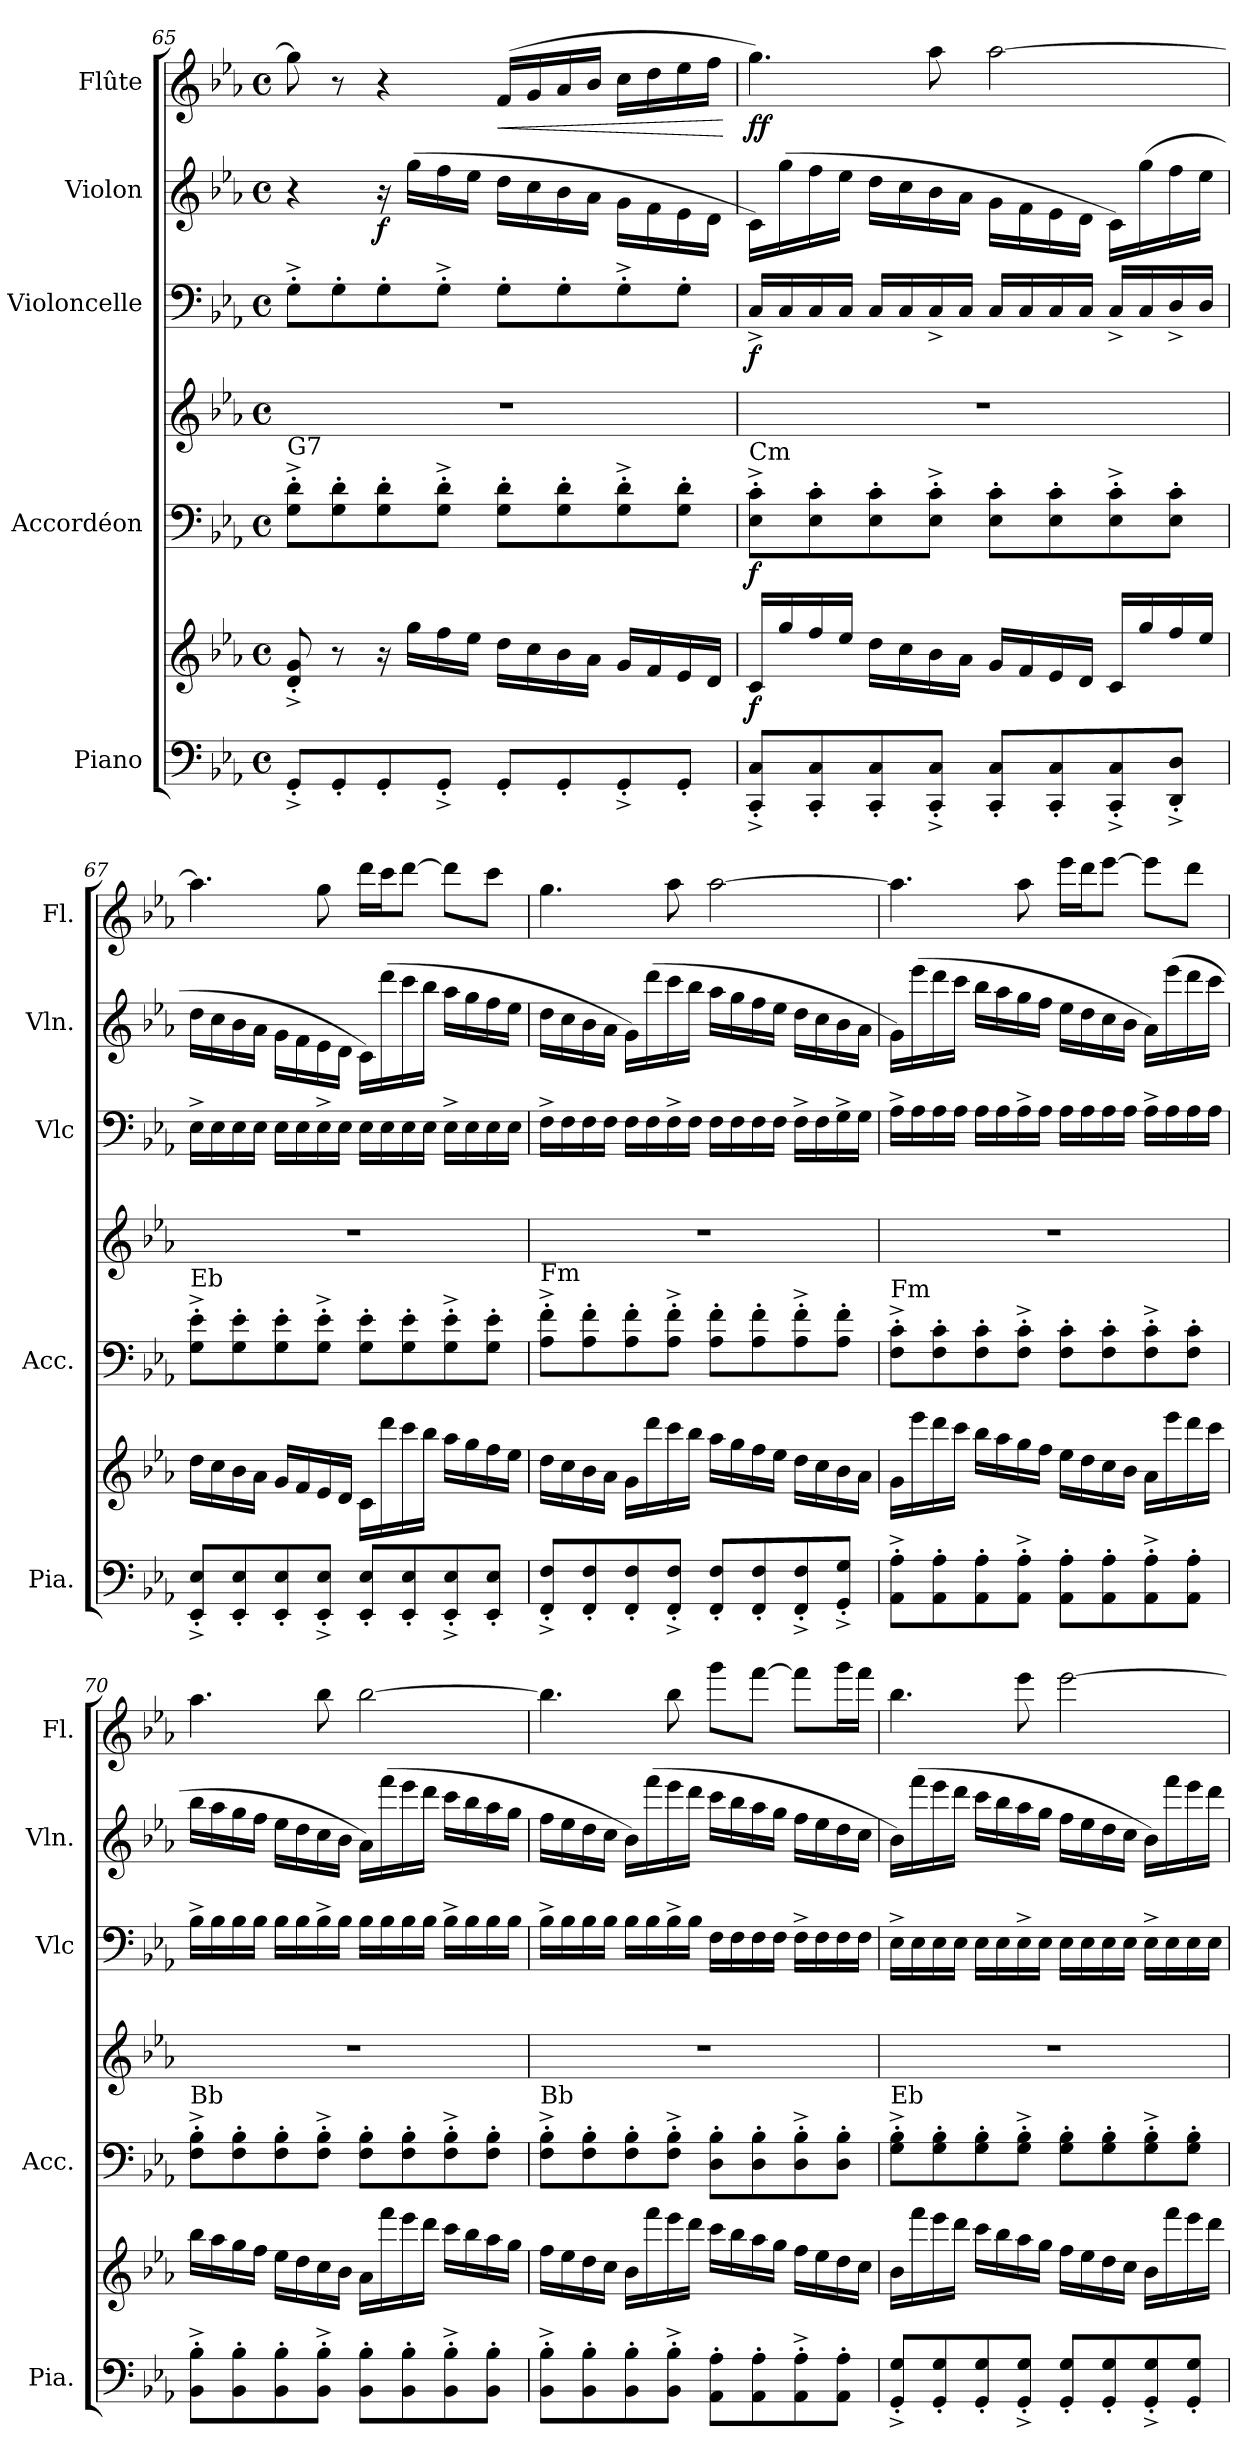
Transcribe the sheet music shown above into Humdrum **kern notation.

**kern	**kern	**dynam	**kern	**kern	**dynam	**kern	**dynam	**kern	**dynam	**kern	**dynam
*part5	*part5	*part5	*part4	*part4	*part4	*part3	*part3	*part2	*part2	*part1	*part1
*staff7	*staff6	*staff6/7	*staff5	*staff4	*staff4/5	*staff3	*staff3	*staff2	*staff2	*staff1	*staff1
*I"Piano	*	*	*I"Accordéon	*	*	*I"Violoncelle	*	*I"Violon	*	*I"Flûte	*
*I'Pia.	*	*	*I'Acc.	*	*	*I'Vlc	*	*I'Vln.	*	*I'Fl.	*
!!LO:PB:g=z
*clefF4	*clefG2	*	*clefF4	*clefG2	*	*clefF4	*	*clefG2	*	*clefG2	*
*k[b-e-a-]	*k[b-e-a-]	*	*k[b-e-a-]	*k[b-e-a-]	*	*k[b-e-a-]	*	*k[b-e-a-]	*	*k[b-e-a-]	*
*M4/4	*M4/4	*	*M4/4	*M4/4	*	*M4/4	*	*M4/4	*	*M4/4	*
*met(c)	*met(c)	*	*met(c)	*met(c)	*	*met(c)	*	*met(c)	*	*met(c)	*
=65	=65	=65	=65	=65	=65	=65	=65	=65	=65	=65	=65
!	!	!	!LO:TX:a:t=G7	!	!	!	!	!	!	!	!
8GG^'/L	8d/^' 8g/^'	.	8G\^' 8d\^'L	1r	.	8G^'\L	.	4r	.	8gg\]	.
8GG'/	8r	.	8G\' 8d\'	.	.	8G'\	.	.	.	8r	.
!	!	!	!	!	!	!	!	!	!LO:DY:b	!	!
8GG'/	16r	.	8G\' 8d\'	.	.	8G'\	.	16r	f	4r	.
.	16gg\LL	.	.	.	.	.	.	(16gg\LL	.	.	.
8GG^'/J	16ff\	.	8G\^' 8d\^'J	.	.	8G^'\J	.	16ff\	.	.	.
.	16ee-\JJ	.	.	.	.	.	.	16ee-\JJ	.	.	.
!	!	!	!	!	!	!	!	!	!	!	!LO:HP:b
8GG'/L	16dd\LL	.	8G\' 8d\'L	.	.	8G'\L	.	16dd\LL	.	(16f/LL	<
.	16cc\	.	.	.	.	.	.	16cc\	.	16g/	.
8GG'/	16b-\	.	8G\' 8d\'	.	.	8G'\	.	16b-\	.	16a-/	.
.	16a-\JJ	.	.	.	.	.	.	16a-\JJ	.	16b-/JJ	.
8GG^'/	16g/LL	.	8G\^' 8d\^'	.	.	8G^'\	.	16g\LL	.	16cc\LL	.
.	16f/	.	.	.	.	.	.	16f\	.	16dd\	.
8GG'/J	16e-/	.	8G\' 8d\'J	.	.	8G'\J	.	16e-\	.	16ee-\	.
.	16d/JJ	.	.	.	.	.	.	16d\JJ	.	16ff\JJ	.
.	.	.	.	.	.	.	.	.	.	.	[
=66	=66	=66	=66	=66	=66	=66	=66	=66	=66	=66	=66
!	!	!	!LO:TX:a:t=Cm	!	!	!	!	!	!	!	!
!	!	!LO:DY:b	!	!	!LO:DY:b=2	!	!LO:DY:b	!	!	!	!LO:DY:b
8CC/^' 8C/^'L	16c/LL	f	8E-\^' 8c\^'L	1r	f	16C^/LL	f	16c\LL)	.	4.gg\)	ff
.	16gg/	.	.	.	.	16C/	.	(16gg\	.	.	.
8CC/' 8C/'	16ff/	.	8E-\' 8c\'	.	.	16C/	.	16ff\	.	.	.
.	16ee-/JJ	.	.	.	.	16C/JJ	.	16ee-\JJ	.	.	.
8CC/' 8C/'	16dd\LL	.	8E-\' 8c\'	.	.	16C/LL	.	16dd\LL	.	.	.
.	16cc\	.	.	.	.	16C/	.	16cc\	.	.	.
8CC/^' 8C/^'J	16b-\	.	8E-\^' 8c\^'J	.	.	16C^/	.	16b-\	.	8aa-\	.
.	16a-\JJ	.	.	.	.	16C/JJ	.	16a-\JJ	.	.	.
8CC/' 8C/'L	16g/LL	.	8E-\' 8c\'L	.	.	16C/LL	.	16g\LL	.	[2aa-\	.
.	16f/	.	.	.	.	16C/	.	16f\	.	.	.
8CC/' 8C/'	16e-/	.	8E-\' 8c\'	.	.	16C/	.	16e-\	.	.	.
.	16d/JJ	.	.	.	.	16C/JJ	.	16d\JJ	.	.	.
8CC/^' 8C/^'	16c/LL	.	8E-\^' 8c\^'	.	.	16C^/LL	.	16c\LL)	.	.	.
.	16gg/	.	.	.	.	16C/	.	(16gg\	.	.	.
8DD/^' 8D/^'J	16ff/	.	8E-\' 8c\'J	.	.	16D^/	.	16ff\	.	.	.
.	16ee-/JJ	.	.	.	.	16D/JJ	.	16ee-\JJ	.	.	.
=67	=67	=67	=67	=67	=67	=67	=67	=67	=67	=67	=67
!	!	!	!LO:TX:a:t=Eb	!	!	!	!	!	!	!	!
8EE-/^' 8E-/^'L	16dd\LL	.	8G\^' 8e-\^'L	1r	.	16E-^\LL	.	16dd\LL	.	4.aa-\]	.
.	16cc\	.	.	.	.	16E-\	.	16cc\	.	.	.
8EE-/' 8E-/'	16b-\	.	8G\' 8e-\'	.	.	16E-\	.	16b-\	.	.	.
.	16a-\JJ	.	.	.	.	16E-\JJ	.	16a-\JJ	.	.	.
8EE-/' 8E-/'	16g/LL	.	8G\' 8e-\'	.	.	16E-\LL	.	16g\LL	.	.	.
.	16f/	.	.	.	.	16E-\	.	16f\	.	.	.
8EE-/^' 8E-/^'J	16e-/	.	8G\^' 8e-\^'J	.	.	16E-^\	.	16e-\	.	8gg\	.
.	16d/JJ	.	.	.	.	16E-\JJ	.	16d\JJ	.	.	.
8EE-/' 8E-/'L	16c\LL	.	8G\' 8e-\'L	.	.	16E-\LL	.	16c\LL)	.	16ddd\LL	.
.	16ddd\	.	.	.	.	16E-\	.	(16ddd\	.	16ccc\J	.
8EE-/' 8E-/'	16ccc\	.	8G\' 8e-\'	.	.	16E-\	.	16ccc\	.	[8ddd\J	.
.	16bb-\JJ	.	.	.	.	16E-\JJ	.	16bb-\JJ	.	.	.
8EE-/^' 8E-/^'	16aa-\LL	.	8G\^' 8e-\^'	.	.	16E-^\LL	.	16aa-\LL	.	8ddd\L]	.
.	16gg\	.	.	.	.	16E-\	.	16gg\	.	.	.
8EE-/' 8E-/'J	16ff\	.	8G\' 8e-\'J	.	.	16E-\	.	16ff\	.	8ccc\J	.
.	16ee-\JJ	.	.	.	.	16E-\JJ	.	16ee-\JJ	.	.	.
!!LO:LB:g=z
=68	=68	=68	=68	=68	=68	=68	=68	=68	=68	=68	=68
!	!	!	!LO:TX:a:t=Fm	!	!	!	!	!	!	!	!
8FF/^' 8F/^'L	16dd\LL	.	8A-\^' 8f\^'L	1r	.	16F^\LL	.	16dd\LL	.	4.gg\	.
.	16cc\	.	.	.	.	16F\	.	16cc\	.	.	.
8FF/' 8F/'	16b-\	.	8A-\' 8f\'	.	.	16F\	.	16b-\	.	.	.
.	16a-\JJ	.	.	.	.	16F\JJ	.	16a-\JJ	.	.	.
8FF/' 8F/'	16g\LL	.	8A-\' 8f\'	.	.	16F\LL	.	16g\LL)	.	.	.
.	16ddd\	.	.	.	.	16F\	.	(16ddd\	.	.	.
8FF/^' 8F/^'J	16ccc\	.	8A-\^' 8f\^'J	.	.	16F^\	.	16ccc\	.	8aa-\	.
.	16bb-\JJ	.	.	.	.	16F\JJ	.	16bb-\JJ	.	.	.
8FF/' 8F/'L	16aa-\LL	.	8A-\' 8f\'L	.	.	16F\LL	.	16aa-\LL	.	[2aa-\	.
.	16gg\	.	.	.	.	16F\	.	16gg\	.	.	.
8FF/' 8F/'	16ff\	.	8A-\' 8f\'	.	.	16F\	.	16ff\	.	.	.
.	16ee-\JJ	.	.	.	.	16F\JJ	.	16ee-\JJ	.	.	.
8FF/^' 8F/^'	16dd\LL	.	8A-\^' 8f\^'	.	.	16F^\LL	.	16dd\LL	.	.	.
.	16cc\	.	.	.	.	16F\	.	16cc\	.	.	.
8GG/^' 8G/^'J	16b-\	.	8A-\' 8f\'J	.	.	16G^\	.	16b-\	.	.	.
.	16a-\JJ	.	.	.	.	16G\JJ	.	16a-\JJ	.	.	.
=69	=69	=69	=69	=69	=69	=69	=69	=69	=69	=69	=69
!	!	!	!LO:TX:a:t=Fm	!	!	!	!	!	!	!	!
8AA-\^' 8A-\^'L	16g\LL	.	8F\^' 8c\^'L	1r	.	16A-^\LL	.	16g\LL)	.	4.aa-\]	.
.	16eee-\	.	.	.	.	16A-\	.	(16eee-\	.	.	.
8AA-\' 8A-\'	16ddd\	.	8F\' 8c\'	.	.	16A-\	.	16ddd\	.	.	.
.	16ccc\JJ	.	.	.	.	16A-\JJ	.	16ccc\JJ	.	.	.
8AA-\' 8A-\'	16bb-\LL	.	8F\' 8c\'	.	.	16A-\LL	.	16bb-\LL	.	.	.
.	16aa-\	.	.	.	.	16A-\	.	16aa-\	.	.	.
8AA-\^' 8A-\^'J	16gg\	.	8F\^' 8c\^'J	.	.	16A-^\	.	16gg\	.	8aa-\	.
.	16ff\JJ	.	.	.	.	16A-\JJ	.	16ff\JJ	.	.	.
8AA-\' 8A-\'L	16ee-\LL	.	8F\' 8c\'L	.	.	16A-\LL	.	16ee-\LL	.	16eee-\LL	.
.	16dd\	.	.	.	.	16A-\	.	16dd\	.	16ddd\J	.
8AA-\' 8A-\'	16cc\	.	8F\' 8c\'	.	.	16A-\	.	16cc\	.	[8eee-\J	.
.	16b-\JJ	.	.	.	.	16A-\JJ	.	16b-\JJ	.	.	.
8AA-\^' 8A-\^'	16a-\LL	.	8F\^' 8c\^'	.	.	16A-^\LL	.	16a-\LL)	.	8eee-\L]	.
.	16eee-\	.	.	.	.	16A-\	.	(16eee-\	.	.	.
8AA-\' 8A-\'J	16ddd\	.	8F\' 8c\'J	.	.	16A-\	.	16ddd\	.	8ddd\J	.
.	16ccc\JJ	.	.	.	.	16A-\JJ	.	16ccc\JJ	.	.	.
!!LO:PB:g=z
=70	=70	=70	=70	=70	=70	=70	=70	=70	=70	=70	=70
!	!	!	!LO:TX:a:t=Bb	!	!	!	!	!	!	!	!
8BB-\^' 8B-\^'L	16bb-\LL	.	8F\^' 8B-\^'L	1r	.	16B-^\LL	.	16bb-\LL	.	4.aa-\	.
.	16aa-\	.	.	.	.	16B-\	.	16aa-\	.	.	.
8BB-\' 8B-\'	16gg\	.	8F\' 8B-\'	.	.	16B-\	.	16gg\	.	.	.
.	16ff\JJ	.	.	.	.	16B-\JJ	.	16ff\JJ	.	.	.
8BB-\' 8B-\'	16ee-\LL	.	8F\' 8B-\'	.	.	16B-\LL	.	16ee-\LL	.	.	.
.	16dd\	.	.	.	.	16B-\	.	16dd\	.	.	.
8BB-\^' 8B-\^'J	16cc\	.	8F\^' 8B-\^'J	.	.	16B-^\	.	16cc\	.	8bb-\	.
.	16b-\JJ	.	.	.	.	16B-\JJ	.	16b-\JJ	.	.	.
8BB-\' 8B-\'L	16a-\LL	.	8F\' 8B-\'L	.	.	16B-\LL	.	16a-\LL)	.	[2bb-\	.
.	16fff\	.	.	.	.	16B-\	.	(16fff\	.	.	.
8BB-\' 8B-\'	16eee-\	.	8F\' 8B-\'	.	.	16B-\	.	16eee-\	.	.	.
.	16ddd\JJ	.	.	.	.	16B-\JJ	.	16ddd\JJ	.	.	.
8BB-\^' 8B-\^'	16ccc\LL	.	8F\^' 8B-\^'	.	.	16B-^\LL	.	16ccc\LL	.	.	.
.	16bb-\	.	.	.	.	16B-\	.	16bb-\	.	.	.
8BB-\' 8B-\'J	16aa-\	.	8F\' 8B-\'J	.	.	16B-\	.	16aa-\	.	.	.
.	16gg\JJ	.	.	.	.	16B-\JJ	.	16gg\JJ	.	.	.
=71	=71	=71	=71	=71	=71	=71	=71	=71	=71	=71	=71
!	!	!	!LO:TX:a:t=Bb	!	!	!	!	!	!	!	!
8BB-\^' 8B-\^'L	16ff\LL	.	8F\^' 8B-\^'L	1r	.	16B-^\LL	.	16ff\LL	.	4.bb-\]	.
.	16ee-\	.	.	.	.	16B-\	.	16ee-\	.	.	.
8BB-\' 8B-\'	16dd\	.	8F\' 8B-\'	.	.	16B-\	.	16dd\	.	.	.
.	16cc\JJ	.	.	.	.	16B-\JJ	.	16cc\JJ	.	.	.
8BB-\' 8B-\'	16b-\LL	.	8F\' 8B-\'	.	.	16B-\LL	.	16b-\LL)	.	.	.
.	16fff\	.	.	.	.	16B-\	.	(16fff\	.	.	.
8BB-\^' 8B-\^'J	16eee-\	.	8F\^' 8B-\^'J	.	.	16B-^\	.	16eee-\	.	8bb-\	.
.	16ddd\JJ	.	.	.	.	16B-\JJ	.	16ddd\JJ	.	.	.
8AA-\' 8A-\'L	16ccc\LL	.	8D\' 8B-\'L	.	.	16F\LL	.	16ccc\LL	.	8ggg\L	.
.	16bb-\	.	.	.	.	16F\	.	16bb-\	.	.	.
8AA-\' 8A-\'	16aa-\	.	8D\' 8B-\'	.	.	16F\	.	16aa-\	.	[8fff\J	.
.	16gg\JJ	.	.	.	.	16F\JJ	.	16gg\JJ	.	.	.
8AA-\^' 8A-\^'	16ff\LL	.	8D\^' 8B-\^'	.	.	16F^\LL	.	16ff\LL	.	8fff\L]	.
.	16ee-\	.	.	.	.	16F\	.	16ee-\	.	.	.
8AA-\' 8A-\'J	16dd\	.	8D\' 8B-\'J	.	.	16F\	.	16dd\	.	16ggg\L	.
.	16cc\JJ	.	.	.	.	16F\JJ	.	16cc\JJ	.	16fff\JJ	.
!!LO:LB:g=z
=72	=72	=72	=72	=72	=72	=72	=72	=72	=72	=72	=72
!	!	!	!LO:TX:a:t=Eb	!	!	!	!	!	!	!	!
8GG/^' 8G/^'L	16b-\LL	.	8G\^' 8B-\^'L	1r	.	16E-^\LL	.	16b-\LL)	.	4.bb-\	.
.	16fff\	.	.	.	.	16E-\	.	(16fff\	.	.	.
8GG/' 8G/'	16eee-\	.	8G\' 8B-\'	.	.	16E-\	.	16eee-\	.	.	.
.	16ddd\JJ	.	.	.	.	16E-\JJ	.	16ddd\JJ	.	.	.
8GG/' 8G/'	16ccc\LL	.	8G\' 8B-\'	.	.	16E-\LL	.	16ccc\LL	.	.	.
.	16bb-\	.	.	.	.	16E-\	.	16bb-\	.	.	.
8GG/^' 8G/^'J	16aa-\	.	8G\^' 8B-\^'J	.	.	16E-^\	.	16aa-\	.	8eee-\	.
.	16gg\JJ	.	.	.	.	16E-\JJ	.	16gg\JJ	.	.	.
8GG/' 8G/'L	16ff\LL	.	8G\' 8B-\'L	.	.	16E-\LL	.	16ff\LL	.	[2eee-\	.
.	16ee-\	.	.	.	.	16E-\	.	16ee-\	.	.	.
8GG/' 8G/'	16dd\	.	8G\' 8B-\'	.	.	16E-\	.	16dd\	.	.	.
.	16cc\JJ	.	.	.	.	16E-\JJ	.	16cc\JJ	.	.	.
8GG/^' 8G/^'	16b-\LL	.	8G\^' 8B-\^'	.	.	16E-^\LL	.	16b-\LL)	.	.	.
.	16fff\	.	.	.	.	16E-\	.	16fff\	.	.	.
8GG/' 8G/'J	16eee-\	.	8G\' 8B-\'J	.	.	16E-\	.	16eee-\	.	.	.
.	16ddd\JJ	.	.	.	.	16E-\JJ	.	16ddd\JJ	.	.	.
=	=	=	=	=	=	=	=	=	=	=	=
*-	*-	*-	*-	*-	*-	*-	*-	*-	*-	*-	*-
